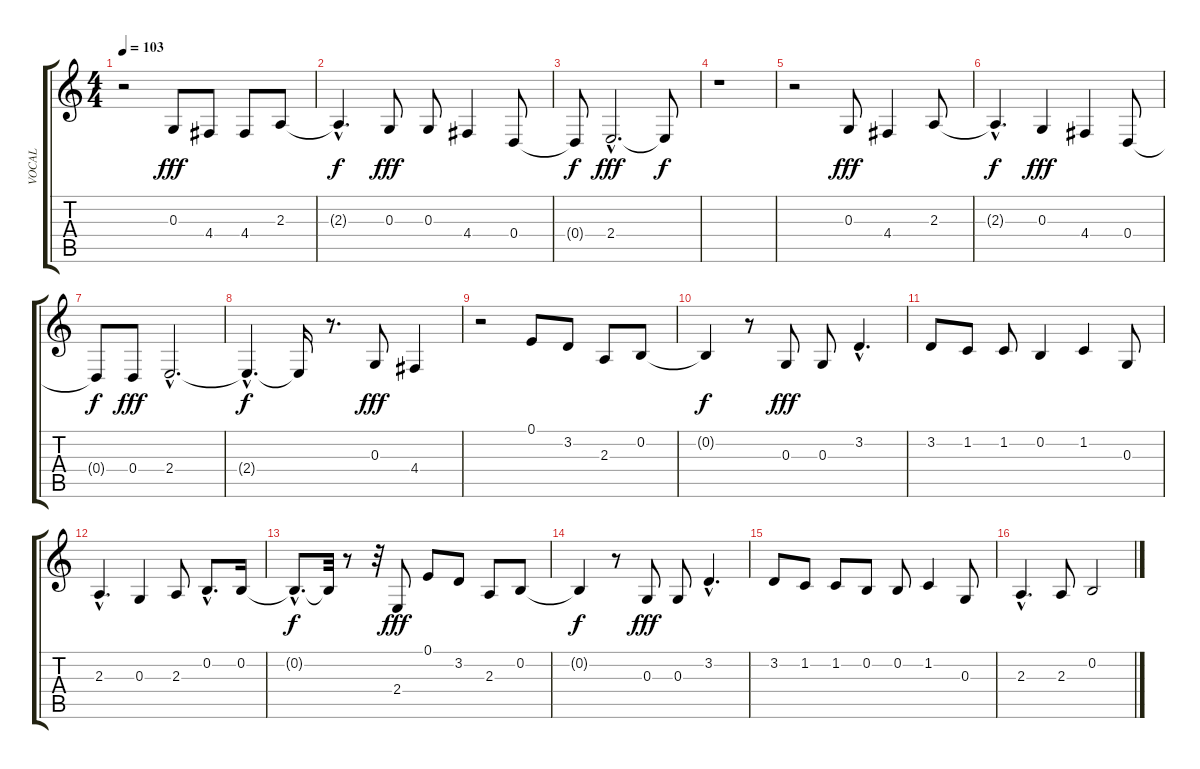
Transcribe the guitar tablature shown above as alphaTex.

\track ("VOCAL" "VOCAL") {instrument viola}
\staff {score tabs}
\tuning (E4 B3 G3 D3 A2 E2) {hide}
\ts (4 4)
\tempo 103
\clef g2
\ks c
r.2{dy f} 0.3.8{dy fff} 4.4.8 4.4.8 2.3.8 |
2.3{hac t}.4{d dy f} 0.3.8{dy fff} 0.3.8 4.4.4 0.4.8 |
0.4{t}.8{dy f} 2.4{hac}.2{d dy fff} 2.4{t}.8{dy f} |
r.1 |
r.2 0.3.8{dy fff} 4.4.4 2.3.8 |
2.3{hac t}.4{d dy f} 0.3.4{dy fff} 4.4.4 0.4.8 |
0.4{t}.8{dy f} 0.4.8{dy fff} 2.4{hac}.2{d} |
2.4{hac t}.4{d dy f} 2.4{t}.16 r.8{d} 0.3.8{dy fff} 4.4.4 |
r.2 0.1.8 3.2.8 2.3.8 0.2.8 |
0.2{t}.4{dy f} r.8 0.3.8{dy fff} 0.3.8 3.2{hac}.4{d} |
3.2.8 1.2.8 1.2.8 0.2.4 1.2.4 0.3.8 |
2.3{hac}.4{d} 0.3.4 2.3.8 0.2{hac}.8{d} 0.2.16 |
0.2{hac t}.8{d dy f} 0.2{t}.32 r.8 r.32 2.4.8{dy fff} 0.1.8 3.2.8 2.3.8 0.2.8 |
0.2{t}.4{dy f} r.8 0.3.8{dy fff} 0.3.8 3.2{hac}.4{d} |
3.2.8 1.2.8 1.2.8 0.2.8 0.2.8 1.2.4 0.3.8 |
2.3{hac}.4{d} 2.3.8 0.2.2
